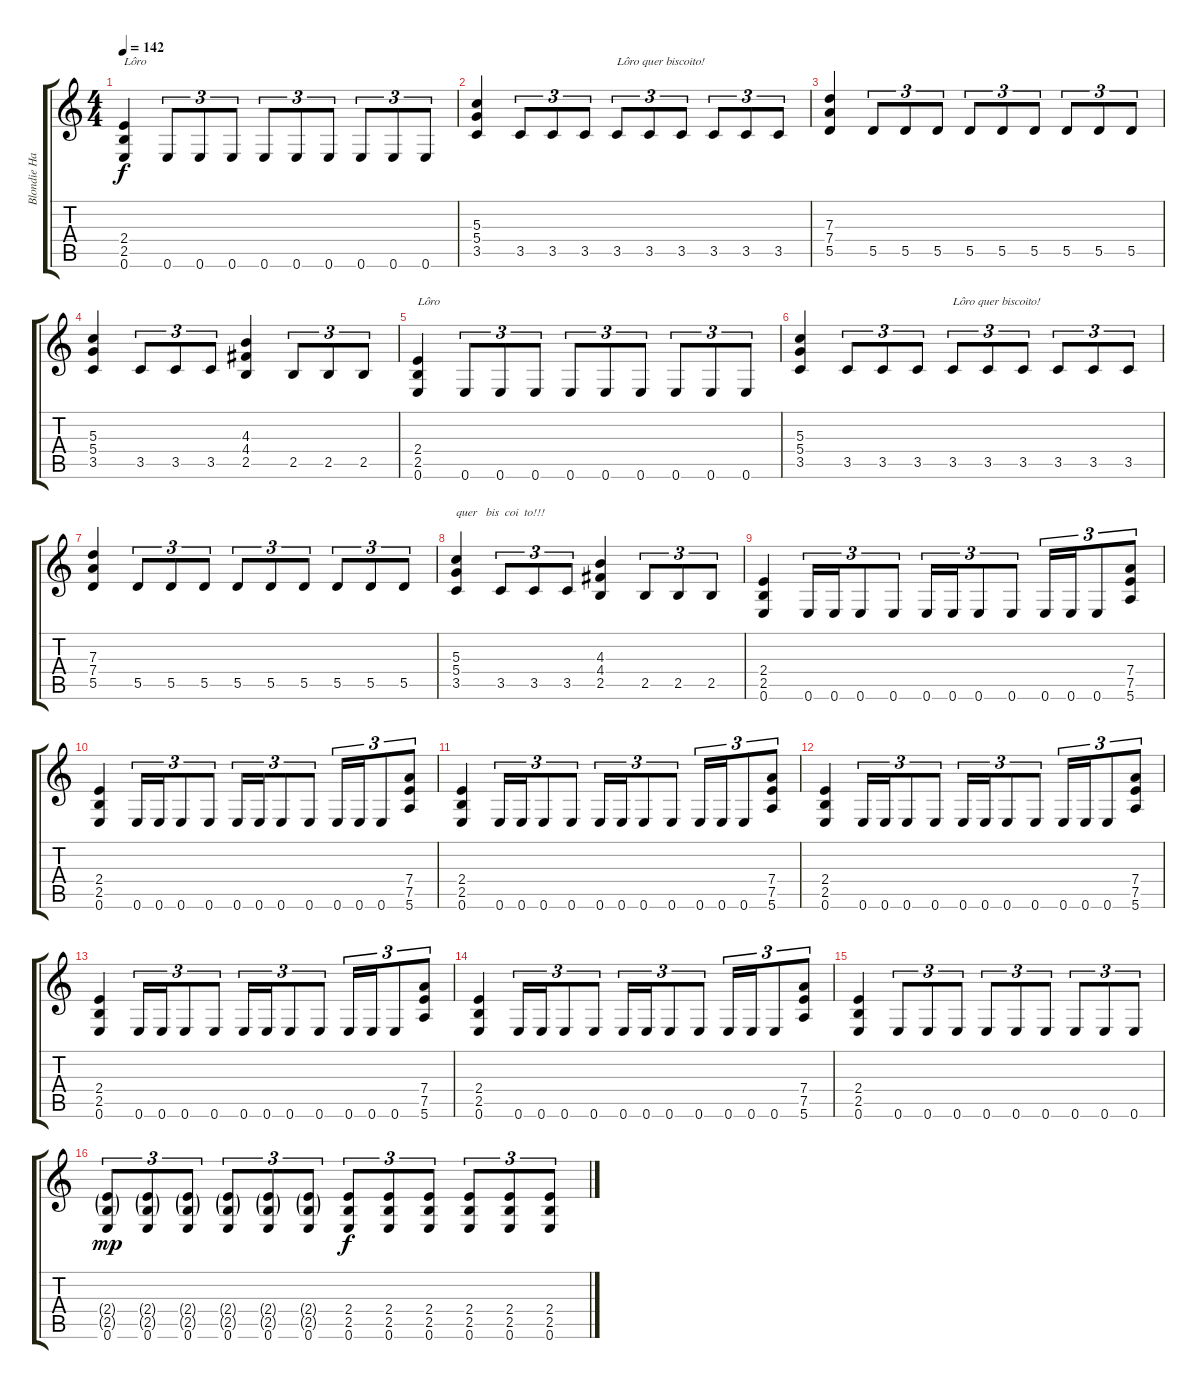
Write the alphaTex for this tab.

\track ("Blondie Hammet" "Blondie Ha") {instrument distortionguitar}
\staff {score tabs}
\tuning (E4 B3 G3 D3 A2 E2) {hide}
\ts (4 4)
\tempo 142
\clef g2
\ks c
(2.4 2.5 0.6).4{txt "Lôro" dy f} 0.6.8{tu (3 2)} 0.6.8{tu (3 2)} 0.6.8{tu (3 2)} 0.6.8{tu (3 2)} 0.6.8{tu (3 2)} 0.6.8{tu (3 2)} 0.6.8{tu (3 2)} 0.6.8{tu (3 2)} 0.6.8{tu (3 2)} |
(5.3 5.4 3.5).4 3.5.8{tu (3 2)} 3.5.8{tu (3 2)} 3.5.8{tu (3 2)} 3.5.8{tu (3 2) txt "Lôro quer biscoito!"} 3.5.8{tu (3 2)} 3.5.8{tu (3 2)} 3.5.8{tu (3 2)} 3.5.8{tu (3 2)} 3.5.8{tu (3 2)} |
(7.3 7.4 5.5).4 5.5.8{tu (3 2)} 5.5.8{tu (3 2)} 5.5.8{tu (3 2)} 5.5.8{tu (3 2)} 5.5.8{tu (3 2)} 5.5.8{tu (3 2)} 5.5.8{tu (3 2)} 5.5.8{tu (3 2)} 5.5.8{tu (3 2)} |
(5.3 5.4 3.5).4 3.5.8{tu (3 2)} 3.5.8{tu (3 2)} 3.5.8{tu (3 2)} (4.3 4.4 2.5).4 2.5.8{tu (3 2)} 2.5.8{tu (3 2)} 2.5.8{tu (3 2)} |
(2.4 2.5 0.6).4{txt "Lôro"} 0.6.8{tu (3 2)} 0.6.8{tu (3 2)} 0.6.8{tu (3 2)} 0.6.8{tu (3 2)} 0.6.8{tu (3 2)} 0.6.8{tu (3 2)} 0.6.8{tu (3 2)} 0.6.8{tu (3 2)} 0.6.8{tu (3 2)} |
(5.3 5.4 3.5).4 3.5.8{tu (3 2)} 3.5.8{tu (3 2)} 3.5.8{tu (3 2)} 3.5.8{tu (3 2) txt "Lôro quer biscoito!"} 3.5.8{tu (3 2)} 3.5.8{tu (3 2)} 3.5.8{tu (3 2)} 3.5.8{tu (3 2)} 3.5.8{tu (3 2)} |
(7.3 7.4 5.5).4 5.5.8{tu (3 2)} 5.5.8{tu (3 2)} 5.5.8{tu (3 2)} 5.5.8{tu (3 2)} 5.5.8{tu (3 2)} 5.5.8{tu (3 2)} 5.5.8{tu (3 2)} 5.5.8{tu (3 2)} 5.5.8{tu (3 2)} |
(5.3 5.4 3.5).4{txt "quer   bis  coi  to!!!"} 3.5.8{tu (3 2)} 3.5.8{tu (3 2)} 3.5.8{tu (3 2)} (4.3 4.4 2.5).4 2.5.8{tu (3 2)} 2.5.8{tu (3 2)} 2.5.8{tu (3 2)} |
(2.4 2.5 0.6).4 0.6.16{tu (3 2)} 0.6.16{tu (3 2)} 0.6.8{tu (3 2)} 0.6.8{tu (3 2)} 0.6.16{tu (3 2)} 0.6.16{tu (3 2)} 0.6.8{tu (3 2)} 0.6.8{tu (3 2)} 0.6.16{tu (3 2)} 0.6.16{tu (3 2)} 0.6.8{tu (3 2)} (7.4 7.5 5.6).8{tu (3 2)} |
(2.4 2.5 0.6).4 0.6.16{tu (3 2)} 0.6.16{tu (3 2)} 0.6.8{tu (3 2)} 0.6.8{tu (3 2)} 0.6.16{tu (3 2)} 0.6.16{tu (3 2)} 0.6.8{tu (3 2)} 0.6.8{tu (3 2)} 0.6.16{tu (3 2)} 0.6.16{tu (3 2)} 0.6.8{tu (3 2)} (7.4 7.5 5.6).8{tu (3 2)} |
(2.4 2.5 0.6).4 0.6.16{tu (3 2)} 0.6.16{tu (3 2)} 0.6.8{tu (3 2)} 0.6.8{tu (3 2)} 0.6.16{tu (3 2)} 0.6.16{tu (3 2)} 0.6.8{tu (3 2)} 0.6.8{tu (3 2)} 0.6.16{tu (3 2)} 0.6.16{tu (3 2)} 0.6.8{tu (3 2)} (7.4 7.5 5.6).8{tu (3 2)} |
(2.4 2.5 0.6).4 0.6.16{tu (3 2)} 0.6.16{tu (3 2)} 0.6.8{tu (3 2)} 0.6.8{tu (3 2)} 0.6.16{tu (3 2)} 0.6.16{tu (3 2)} 0.6.8{tu (3 2)} 0.6.8{tu (3 2)} 0.6.16{tu (3 2)} 0.6.16{tu (3 2)} 0.6.8{tu (3 2)} (7.4 7.5 5.6).8{tu (3 2)} |
(2.4 2.5 0.6).4 0.6.16{tu (3 2)} 0.6.16{tu (3 2)} 0.6.8{tu (3 2)} 0.6.8{tu (3 2)} 0.6.16{tu (3 2)} 0.6.16{tu (3 2)} 0.6.8{tu (3 2)} 0.6.8{tu (3 2)} 0.6.16{tu (3 2)} 0.6.16{tu (3 2)} 0.6.8{tu (3 2)} (7.4 7.5 5.6).8{tu (3 2)} |
(2.4 2.5 0.6).4 0.6.16{tu (3 2)} 0.6.16{tu (3 2)} 0.6.8{tu (3 2)} 0.6.8{tu (3 2)} 0.6.16{tu (3 2)} 0.6.16{tu (3 2)} 0.6.8{tu (3 2)} 0.6.8{tu (3 2)} 0.6.16{tu (3 2)} 0.6.16{tu (3 2)} 0.6.8{tu (3 2)} (7.4 7.5 5.6).8{tu (3 2)} |
(2.4 2.5 0.6).4 0.6.8{tu (3 2)} 0.6.8{tu (3 2)} 0.6.8{tu (3 2)} 0.6.8{tu (3 2)} 0.6.8{tu (3 2)} 0.6.8{tu (3 2)} 0.6.8{tu (3 2)} 0.6.8{tu (3 2)} 0.6.8{tu (3 2)} |
(2.4{g} 2.5{g} 0.6).8{tu (3 2) dy mp} (2.4{g} 2.5{g} 0.6).8{tu (3 2)} (2.4{g} 2.5{g} 0.6).8{tu (3 2)} (2.4{g} 2.5{g} 0.6).8{tu (3 2)} (2.4{g} 2.5{g} 0.6).8{tu (3 2)} (2.4{g} 2.5{g} 0.6).8{tu (3 2)} (2.4 2.5 0.6).8{tu (3 2) dy f} (2.4 2.5 0.6).8{tu (3 2)} (2.4 2.5 0.6).8{tu (3 2)} (2.4 2.5 0.6).8{tu (3 2)} (2.4 2.5 0.6).8{tu (3 2)} (2.4 2.5 0.6).8{tu (3 2)}
